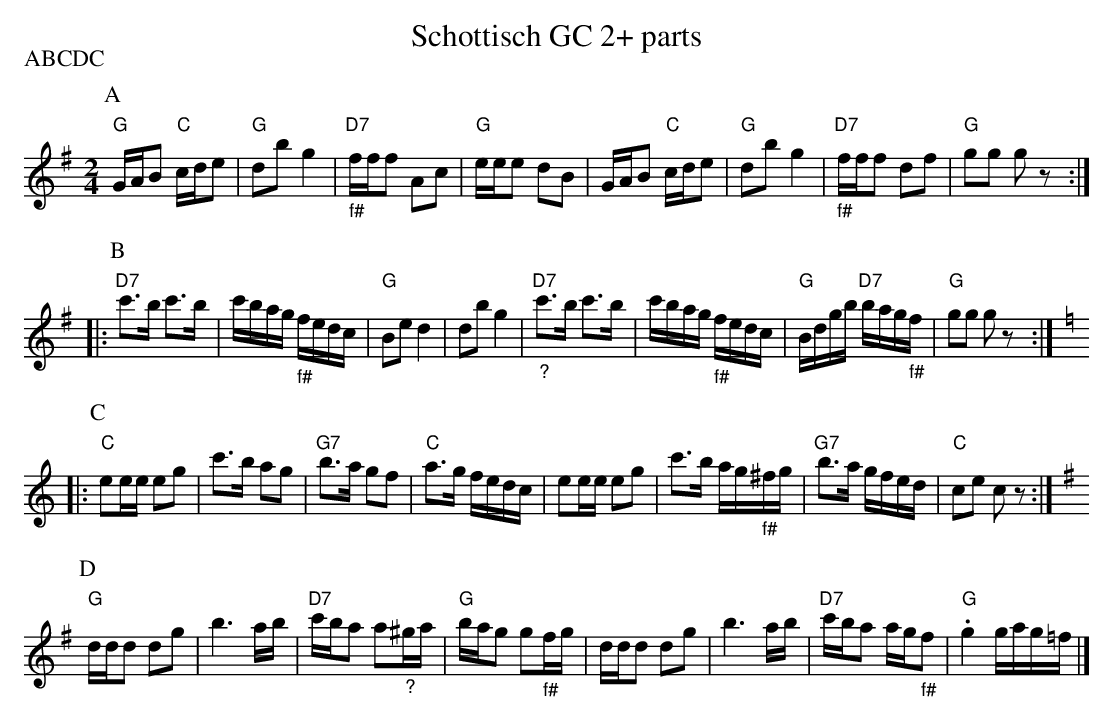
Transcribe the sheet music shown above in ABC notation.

X:1
T:Schottisch GC 2+ parts
M:2/4
L:1/16
P:ABCDC
K:Gmaj%%MIDI gchordon
[P:A] "G"GAB2 "C"cde2 | "G"d2b2 g4 | "D7""_f#"fff2 A2c2 | "G"eee2 d2B2 |\
GAB2 "C"cde2 | "G"d2b2 g4 | "D7""_f#"fff2 d2f2 | "G"g2g2 g2 z2 ::
[P:B]"D7"c'3b c'3b | c'bag "_f#"fedc | "G"B2e2 d4 | d2b2g4 |\
"D7""_?"c'3b c'3b | c'bag "_f#"fedc | "G"Bdgb "D7"bag"_f#"f | "G"g2g2 g2z2 :: [K:Cmaj]
[P:C]"C"e2ee e2g2 | c'3b a2g2 | "G7"b3a g2f2 | "C"a3g fedc |\
e2ee e2g2 | c'3b ag"_f#"^fg | "G7"b3a gfed | "C"c2e2 c2z2 :| [K:Gmaj]
[P:D]"G"ddd2 d2g2 | b6 ab | "D7"c'ba2 a2"_?"^ga | "G"bag2 g2"_f#"fg |\
ddd2 d2g2 | b6 ab | "D7"c'ba2 ag"_f#"f2 | "G".g4 gag=f |]
